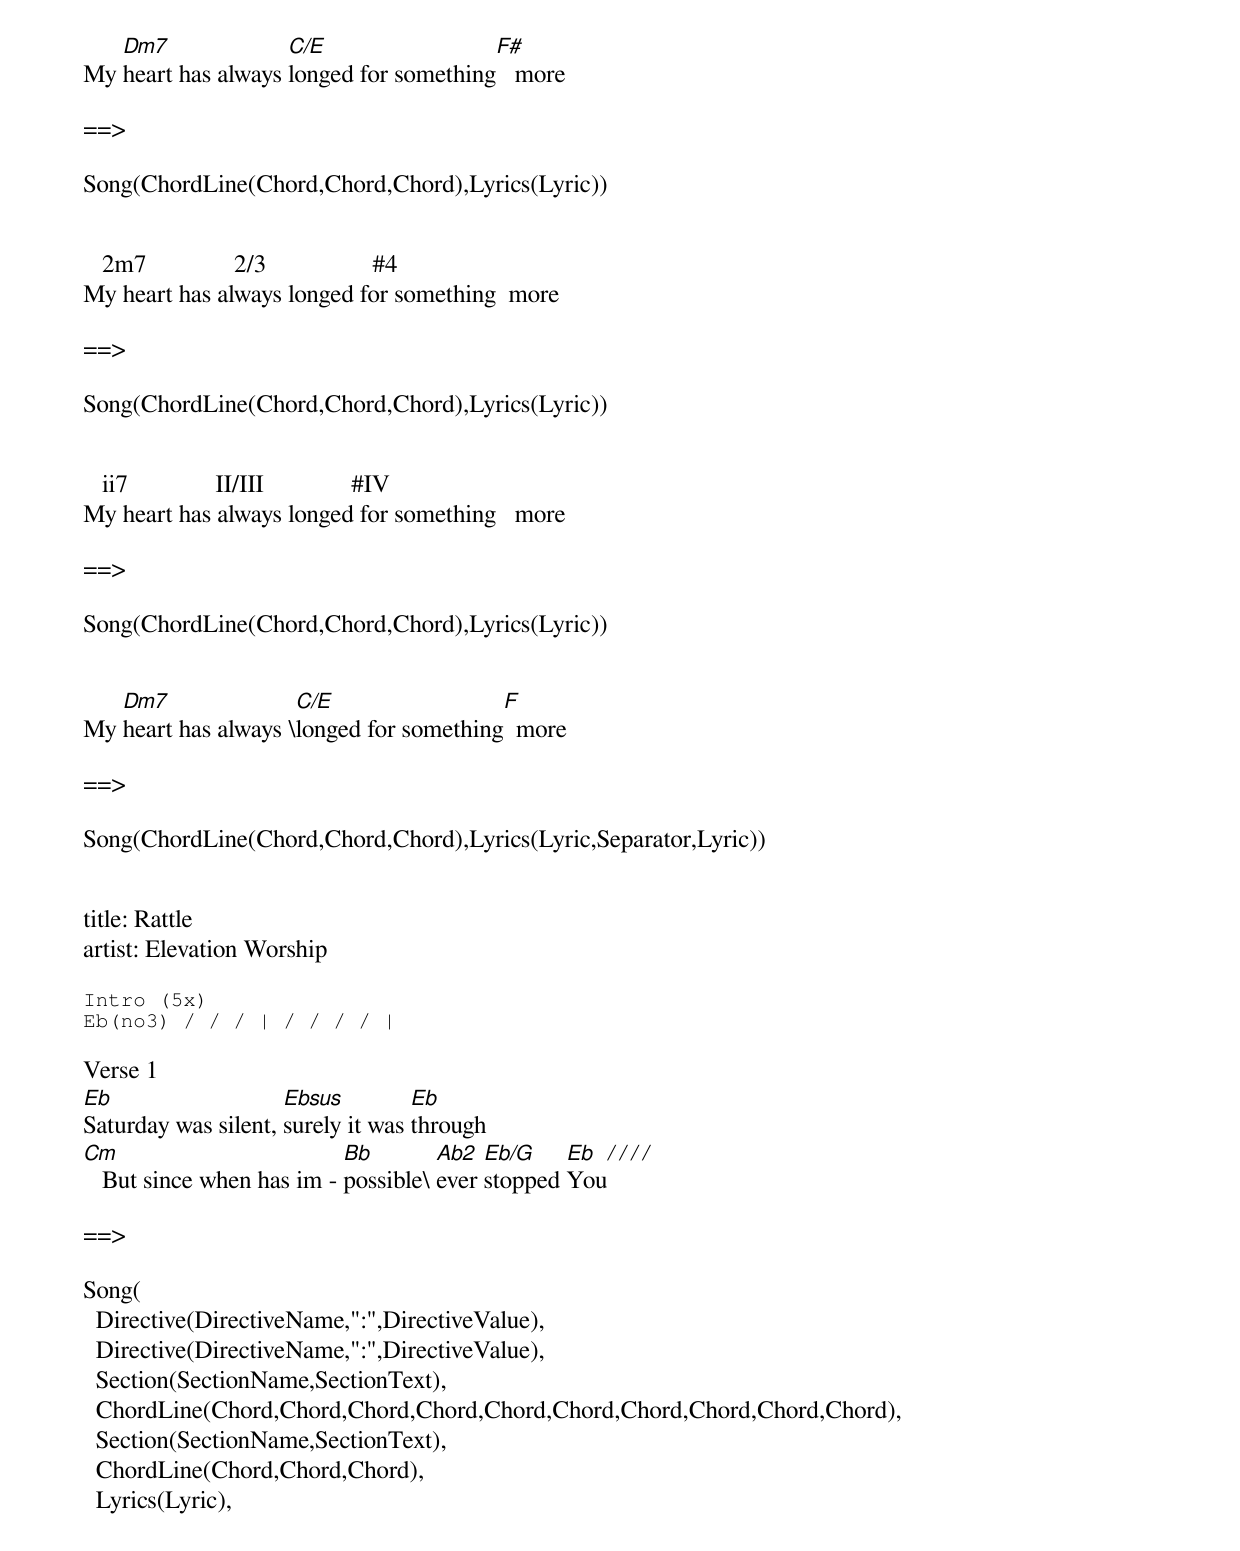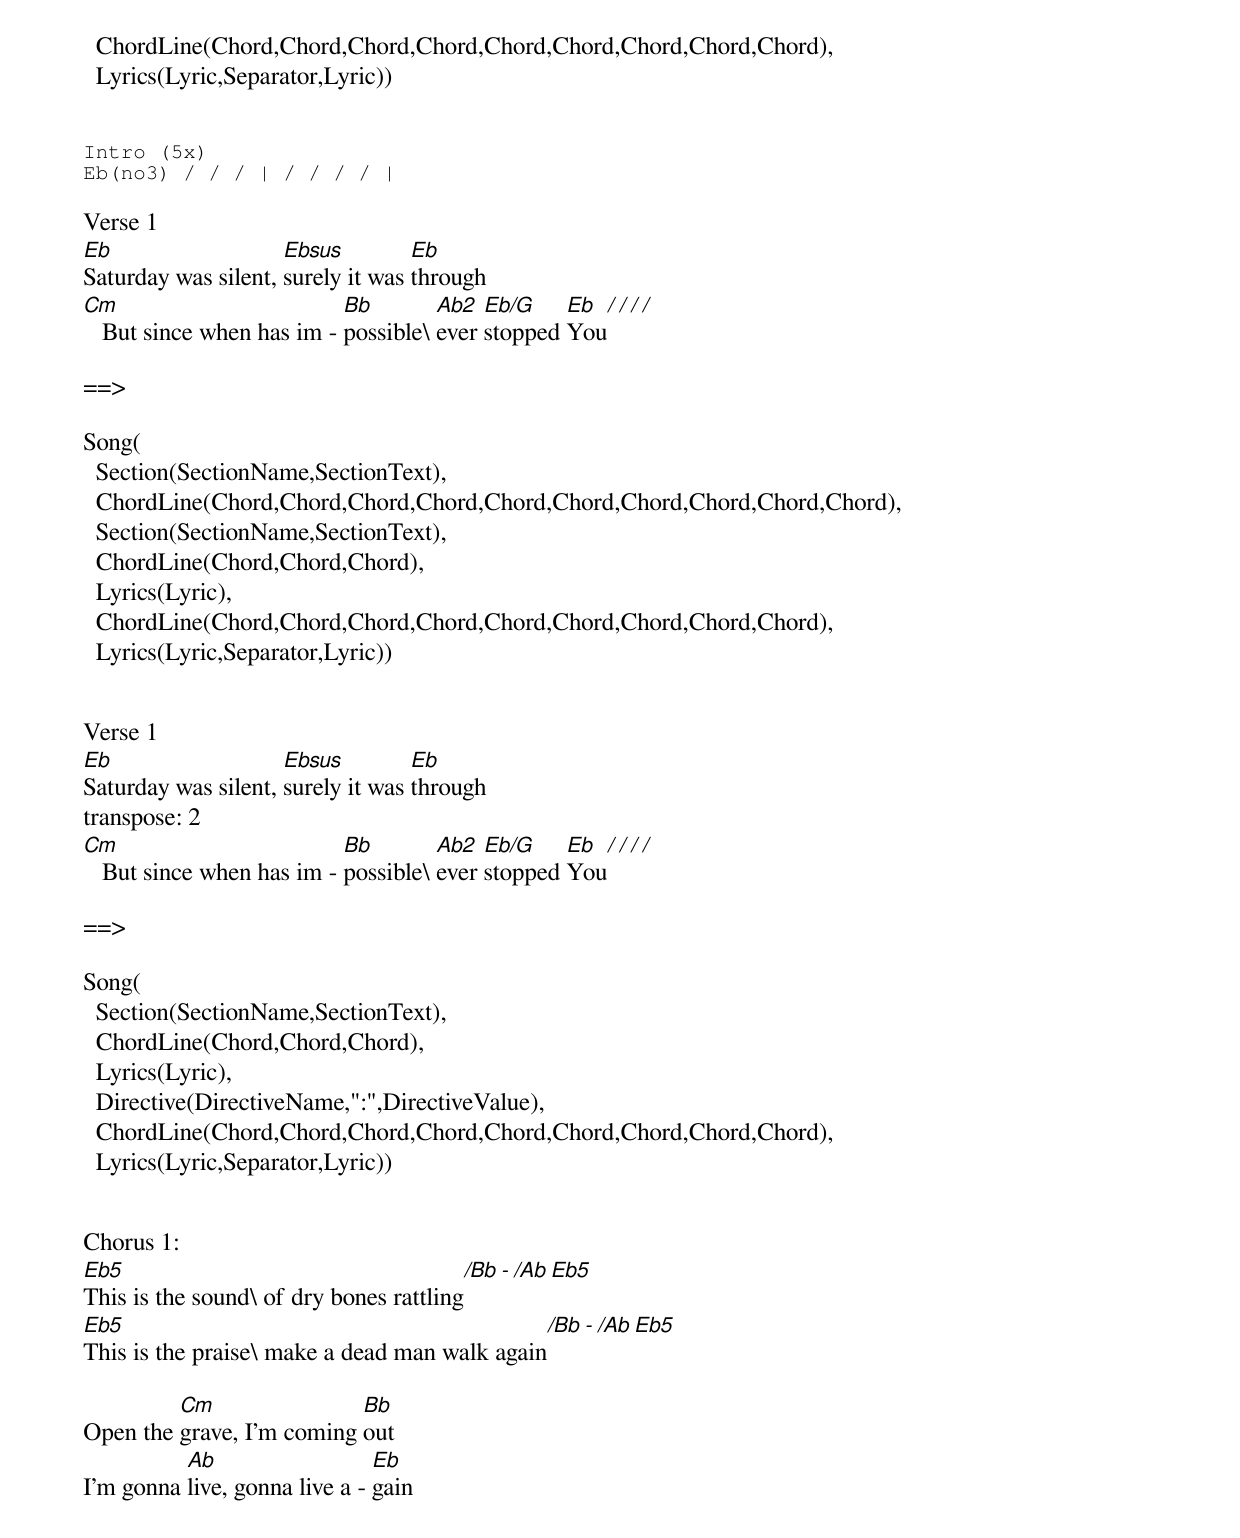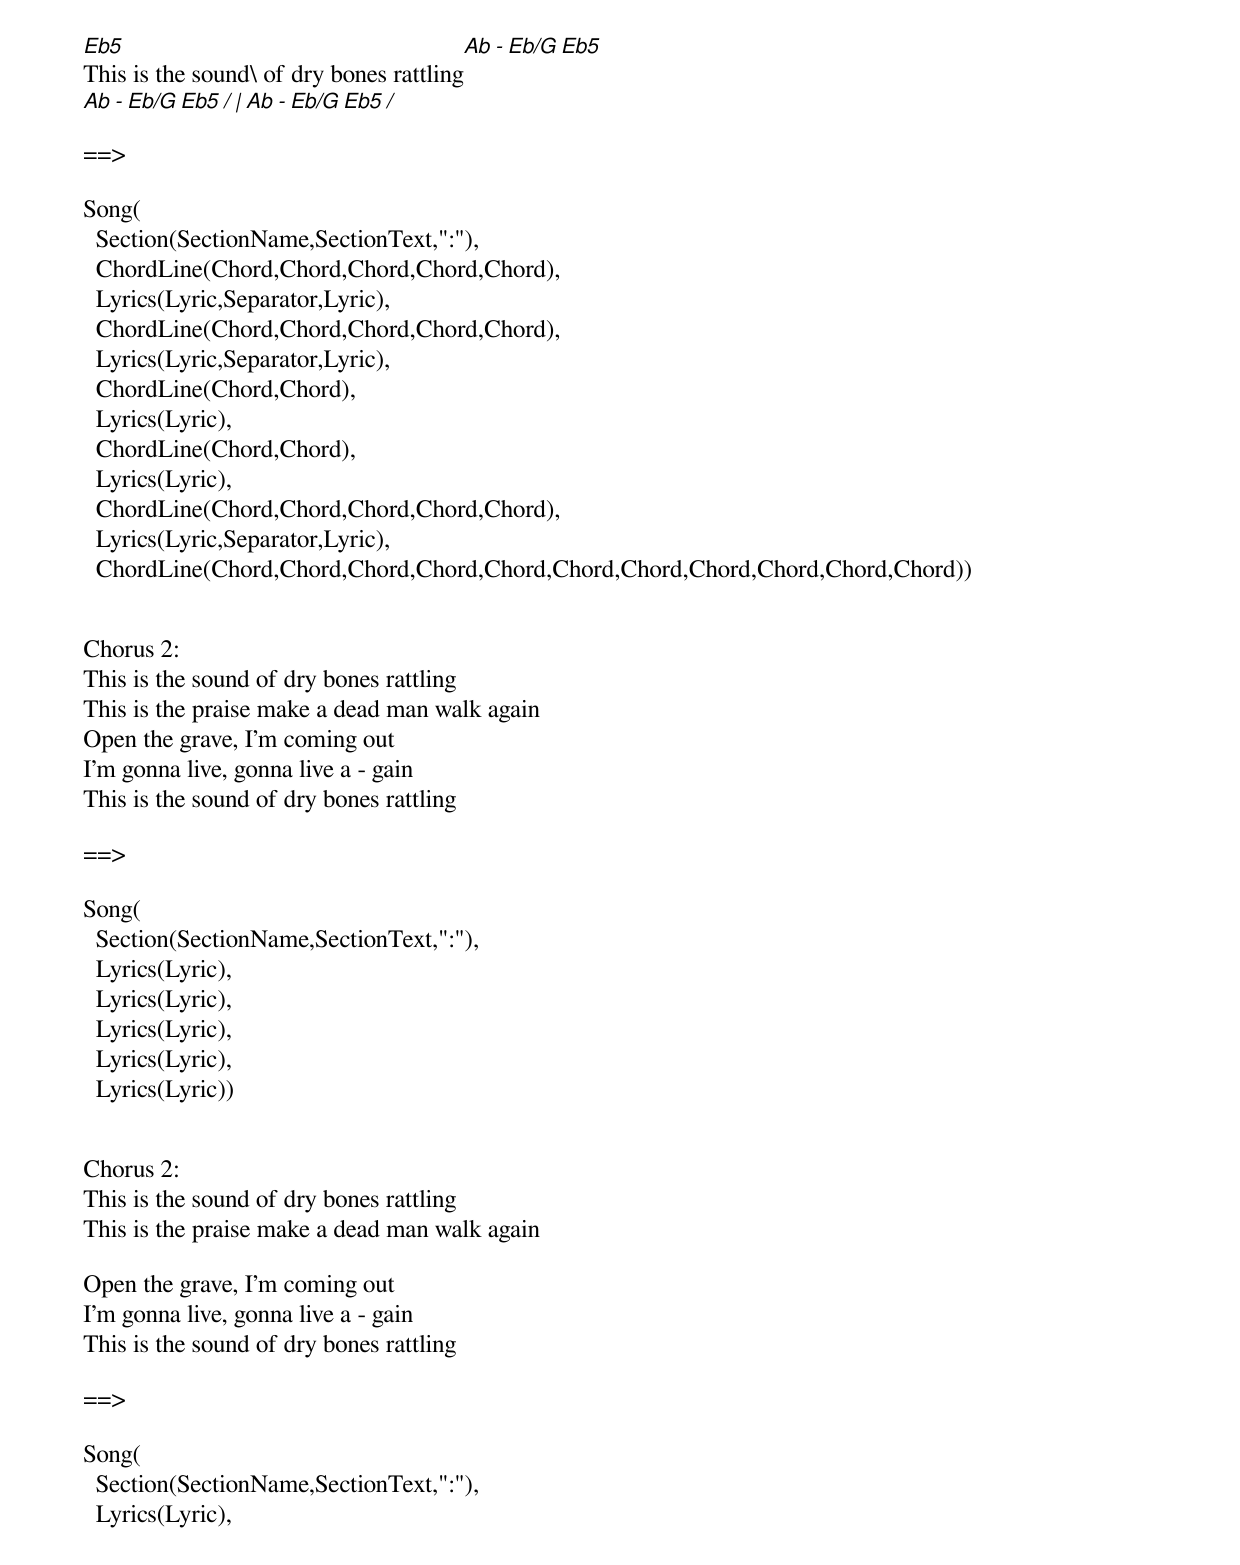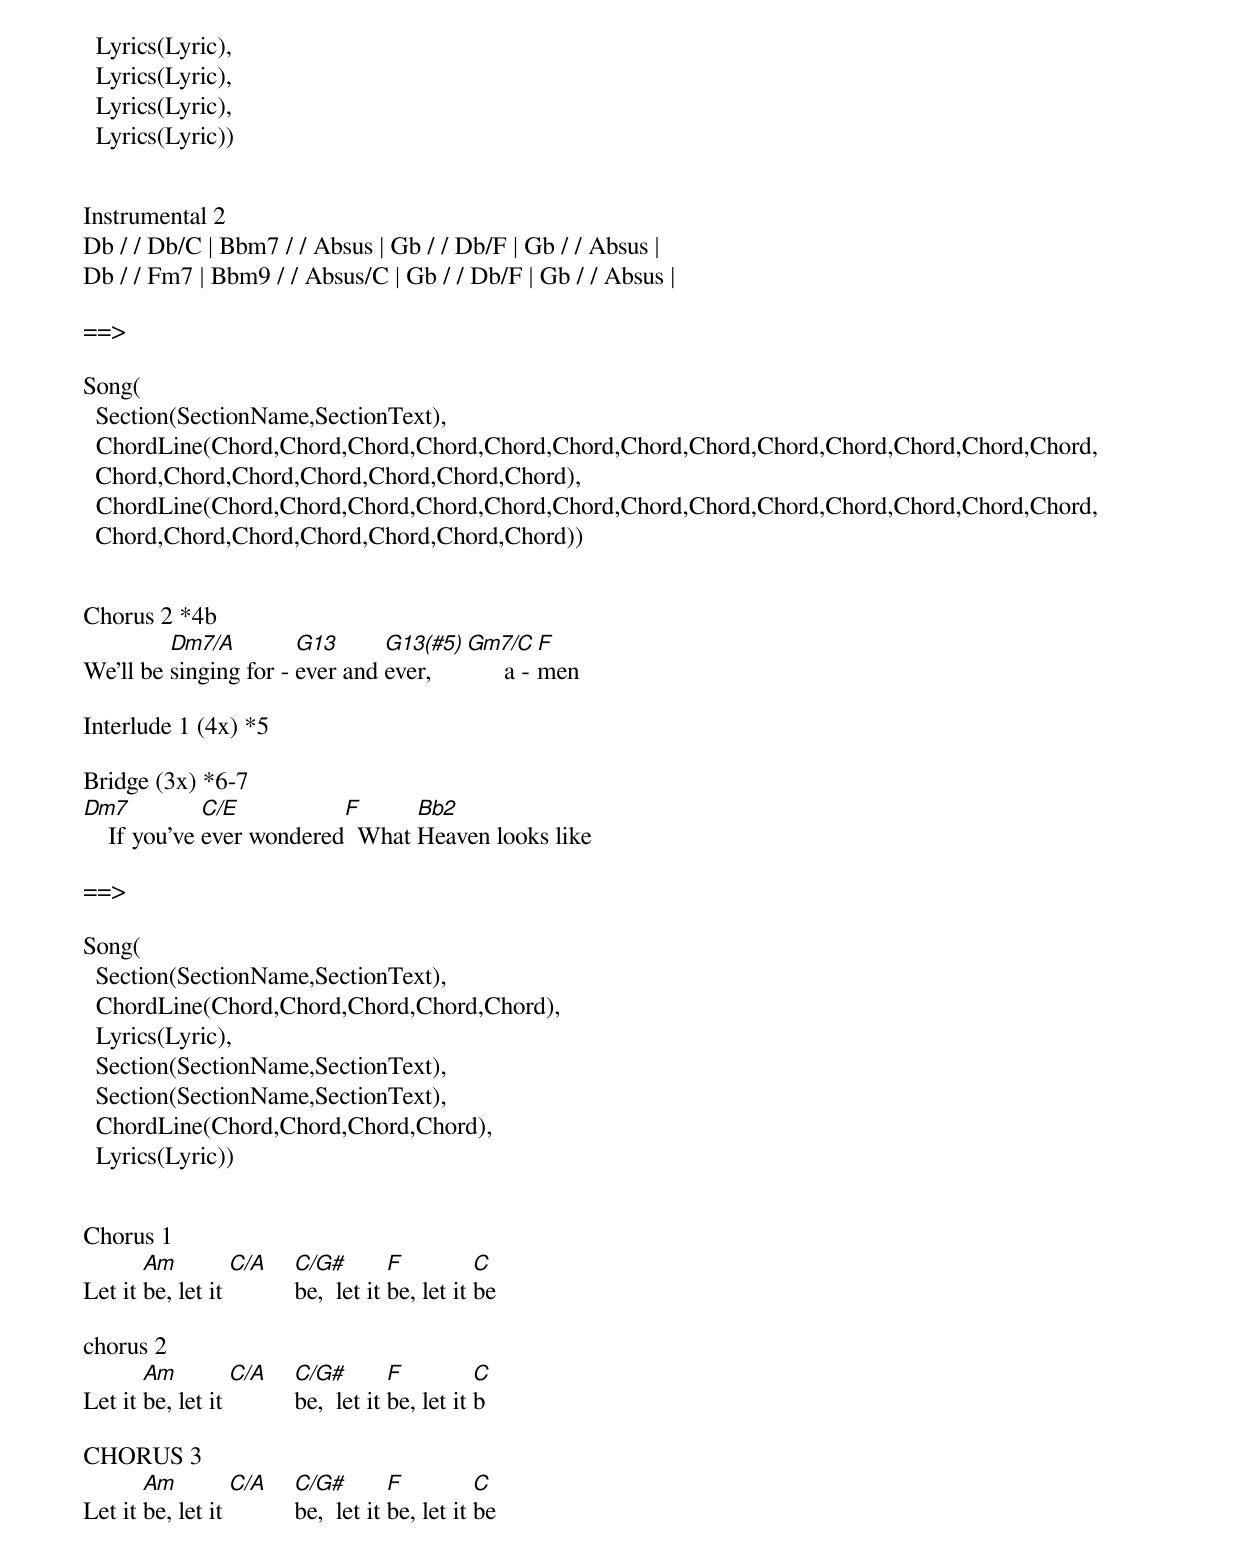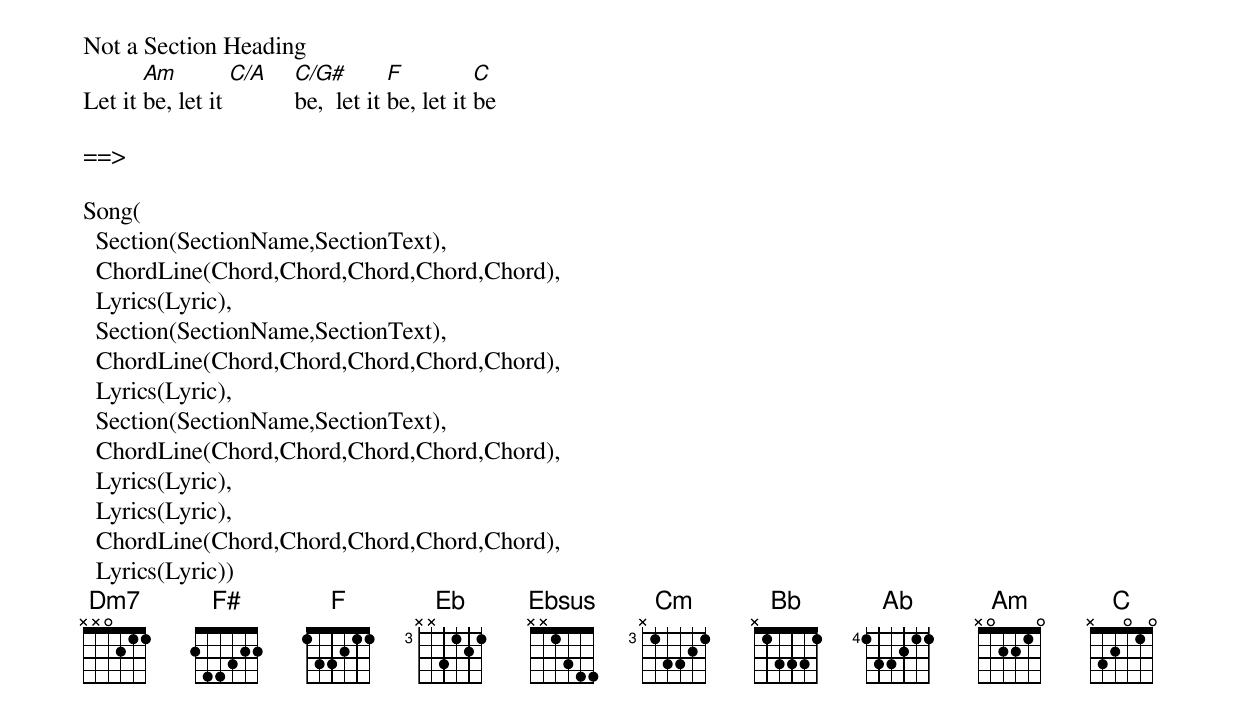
   Dm7              C/E                 F#
My heart has always longed for something   more

==>

Song(ChordLine(Chord,Chord,Chord),Lyrics(Lyric))


   2m7              2/3                 #4
My heart has always longed for something  more

==>

Song(ChordLine(Chord,Chord,Chord),Lyrics(Lyric))


   ii7              II/III              #IV
My heart has always longed for something   more

==>

Song(ChordLine(Chord,Chord,Chord),Lyrics(Lyric))


   Dm7               C/E                 F
My heart has always \longed for something  more

==>

Song(ChordLine(Chord,Chord,Chord),Lyrics(Lyric,Separator,Lyric))


title: Rattle
artist: Elevation Worship

Intro (5x)
Eb(no3) / / / | / / / / |

Verse 1
Eb                   Ebsus         Eb
Saturday was silent, surely it was through
Cm                         Bb        Ab2  Eb/G    Eb  / / / /
   But since when has im - possible\ ever stopped You

==>

Song(
  Directive(DirectiveName,":",DirectiveValue),
  Directive(DirectiveName,":",DirectiveValue),
  Section(SectionName,SectionText),
  ChordLine(Chord,Chord,Chord,Chord,Chord,Chord,Chord,Chord,Chord,Chord),
  Section(SectionName,SectionText),
  ChordLine(Chord,Chord,Chord),
  Lyrics(Lyric),
  ChordLine(Chord,Chord,Chord,Chord,Chord,Chord,Chord,Chord,Chord),
  Lyrics(Lyric,Separator,Lyric))


Intro (5x)
Eb(no3) / / / | / / / / |

Verse 1
Eb                   Ebsus         Eb
Saturday was silent, surely it was through
Cm                         Bb        Ab2  Eb/G    Eb  / / / /
   But since when has im - possible\ ever stopped You

==>

Song(
  Section(SectionName,SectionText),
  ChordLine(Chord,Chord,Chord,Chord,Chord,Chord,Chord,Chord,Chord,Chord),
  Section(SectionName,SectionText),
  ChordLine(Chord,Chord,Chord),
  Lyrics(Lyric),
  ChordLine(Chord,Chord,Chord,Chord,Chord,Chord,Chord,Chord,Chord),
  Lyrics(Lyric,Separator,Lyric))


Verse 1
Eb                   Ebsus         Eb
Saturday was silent, surely it was through
transpose: 2
Cm                         Bb        Ab2  Eb/G    Eb  / / / /
   But since when has im - possible\ ever stopped You

==>

Song(
  Section(SectionName,SectionText),
  ChordLine(Chord,Chord,Chord),
  Lyrics(Lyric),
  Directive(DirectiveName,":",DirectiveValue),
  ChordLine(Chord,Chord,Chord,Chord,Chord,Chord,Chord,Chord,Chord),
  Lyrics(Lyric,Separator,Lyric))


Chorus 1:
Eb5                                     /Bb - /Ab Eb5
This is the sound\ of dry bones rattling
Eb5                                           /Bb - /Ab Eb5
This is the praise\ make a dead man walk again

         Cm                Bb
Open the grave, I'm coming out
          Ab                   Eb
I'm gonna live, gonna live a - gain
Eb5                                     Ab - Eb/G Eb5
This is the sound\ of dry bones rattling
Ab - Eb/G Eb5 / | Ab - Eb/G Eb5 /

==>

Song(
  Section(SectionName,SectionText,":"),
  ChordLine(Chord,Chord,Chord,Chord,Chord),
  Lyrics(Lyric,Separator,Lyric),
  ChordLine(Chord,Chord,Chord,Chord,Chord),
  Lyrics(Lyric,Separator,Lyric),
  ChordLine(Chord,Chord),
  Lyrics(Lyric),
  ChordLine(Chord,Chord),
  Lyrics(Lyric),
  ChordLine(Chord,Chord,Chord,Chord,Chord),
  Lyrics(Lyric,Separator,Lyric),
  ChordLine(Chord,Chord,Chord,Chord,Chord,Chord,Chord,Chord,Chord,Chord,Chord))


Chorus 2:
This is the sound of dry bones rattling
This is the praise make a dead man walk again
Open the grave, I'm coming out
I'm gonna live, gonna live a - gain
This is the sound of dry bones rattling

==>

Song(
  Section(SectionName,SectionText,":"),
  Lyrics(Lyric),
  Lyrics(Lyric),
  Lyrics(Lyric),
  Lyrics(Lyric),
  Lyrics(Lyric))


Chorus 2:
This is the sound of dry bones rattling
This is the praise make a dead man walk again

Open the grave, I'm coming out
I'm gonna live, gonna live a - gain
This is the sound of dry bones rattling

==>

Song(
  Section(SectionName,SectionText,":"),
  Lyrics(Lyric),
  Lyrics(Lyric),
  Lyrics(Lyric),
  Lyrics(Lyric),
  Lyrics(Lyric))


Instrumental 2
Db / / Db/C | Bbm7 / / Absus | Gb / / Db/F | Gb / / Absus |
Db / / Fm7 | Bbm9 / / Absus/C | Gb / / Db/F | Gb / / Absus |

==>

Song(
  Section(SectionName,SectionText),
  ChordLine(Chord,Chord,Chord,Chord,Chord,Chord,Chord,Chord,Chord,Chord,Chord,Chord,Chord,Chord,Chord,Chord,Chord,Chord,Chord,Chord),
  ChordLine(Chord,Chord,Chord,Chord,Chord,Chord,Chord,Chord,Chord,Chord,Chord,Chord,Chord,Chord,Chord,Chord,Chord,Chord,Chord,Chord))


Chorus 2 *4b
         Dm7/A         G13      G13(#5) Gm7/C     F
We’ll be singing for - ever and ever,         a - men

Interlude 1 (4x) *5

Bridge (3x) *6-7
Dm7           C/E          F      Bb2
    If you've ever wondered  What Heaven looks like

==>

Song(
  Section(SectionName,SectionText),
  ChordLine(Chord,Chord,Chord,Chord,Chord),
  Lyrics(Lyric),
  Section(SectionName,SectionText),
  Section(SectionName,SectionText),
  ChordLine(Chord,Chord,Chord,Chord),
  Lyrics(Lyric))


Chorus 1
       Am         C/A C/G#        F          C
Let it be, let it     be,  let it be, let it be

chorus 2
       Am         C/A C/G#        F          C
Let it be, let it     be,  let it be, let it b

CHORUS 3
       Am         C/A C/G#        F          C
Let it be, let it     be,  let it be, let it be

Not a Section Heading
       Am         C/A C/G#        F          C
Let it be, let it     be,  let it be, let it be

==>

Song(
  Section(SectionName,SectionText),
  ChordLine(Chord,Chord,Chord,Chord,Chord),
  Lyrics(Lyric),
  Section(SectionName,SectionText),
  ChordLine(Chord,Chord,Chord,Chord,Chord),
  Lyrics(Lyric),
  Section(SectionName,SectionText),
  ChordLine(Chord,Chord,Chord,Chord,Chord),
  Lyrics(Lyric),
  Lyrics(Lyric),
  ChordLine(Chord,Chord,Chord,Chord,Chord),
  Lyrics(Lyric))
